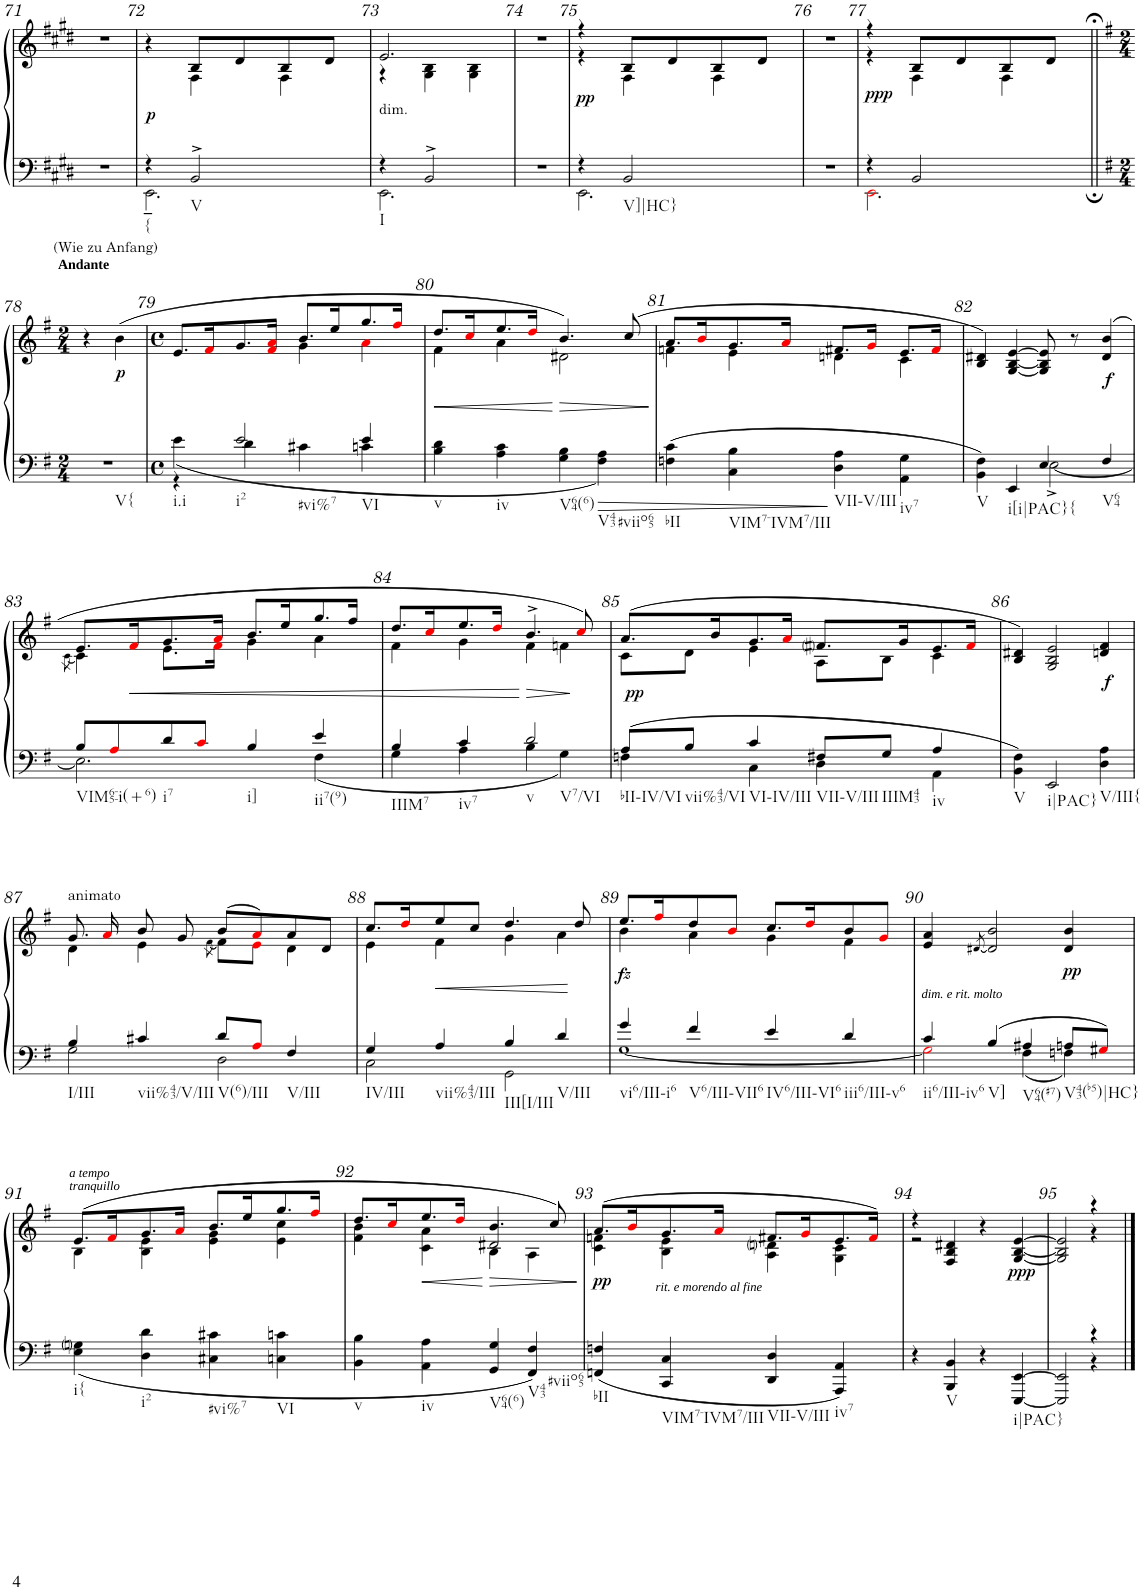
**kern	**kern	**dynam
*part1	*part1	*part1
*staff2	*staff1	*staff1/2
*I"Midi_1	*	*
!!LO:PB:g=z
*clefG2	*clefG2	*
*k[f#c#g#d#]	*k[f#c#g#d#]	*
*E:	*E:	*
*M3/4	*M3/4	*
=71	=71	=71
2.r	2.r	.
=72	=72	=72
*^	*^	*
!LO:TX:b:t=V	!	!	!	!
!	!	!	!	!LO:DY:a=2
4r	2.EE~\	4r	4ryy	p
!LO:TX:b:t={	!	!	!	!
2BB^/	.	8B/L	4F#\	.
.	.	8d#/	.	.
.	.	8B/	4F#\	.
.	.	8d#/J	.	.
=73	=73	=73	=73	=73
!	!	!LO:TX:b:t=dim.	!	!
!LO:TX:b:t=I	!	!	!	!
4r	2.EE\	2.e/	4r	.
2BB^/	.	.	4G#\ 4B\	.
.	.	.	4G#\ 4B\	.
*v	*v	*	*	*
*	*v	*v	*
=74	=74	=74
2.r	2.r	.
=75	=75	=75
*^	*^	*
!	!	!	!	!LO:DY:b
4r	2.EE\	4r	4r	pp
!LO:TX:b:t=V]|HC}	!	!	!	!
2BB/	.	8B/L	4F#\	.
.	.	8d#/	.	.
.	.	8B/	4F#\	.
.	.	8d#/J	.	.
*v	*v	*	*	*
*	*v	*v	*
=76	=76	=76
2.r	2.r	.
=77	=77	=77
*^	*^	*
!	!	!	!	!LO:DY:b
4r	2.EEi\	4r	4r	ppp
2BB/	.	8B/L	4F#\	.
.	.	8d#/	.	.
.	.	8B/	4F#\	.
.	.	8d#/J	.	.
*v	*v	*	*	*
*	*v	*v	*
!!LO:LB:g=z
=78||	=78||	=78||
*k[f#]	*k[f#]	*
*M2/4	*M2/4	*
!	!LO:TX:a:B:t=Andante	!
!LO:TX:b:t=V{	!	!
2r	4r	.
!	!LO:TX:a:t=(Wie zu Anfang)	!
!	!	!LO:DY:b
.	(4b\	p
=79	=79	=79
*M4/4	*M4/4	*
*met(c)	*met(c)	*
*^	*^	*
!LO:TX:b:t=i.i	!	!	!	!
4e\	4r	8.e/L	2ryy	.
.	.	16f#i/K	.	.
!LO:TX:b:t=i2	!	!	!	!
!LO:TX:b:t=#vi%7	!	!	!	!
2e/	4d\	8.g/	.	.
.	.	16f#i/ 16ai/Jk	.	.
.	4c#X\	8.b/L	4g\	.
.	.	16ee/K	.	.
!LO:TX:b:t=VI	!	!	!	!
4e/	4cn\	8.gg/	4ai\	.
.	.	16ff#i/Jk	.	.
*v	*v	*	*	*
=80	=80	=80	=80
!LO:TX:b:t=v	!	!	!
!	!	!	!LO:HP:b
4B\ 4d\	8.dd/L	4f#\	<
.	16cci/K	.	.
!LO:TX:b:t=iv	!	!	!
4A\ 4c\	8.ee/	4a\	.
.	16ddi/Jk	.	.
!LO:TX:b:t=V64(6)	!	!	!
!	!	!	!LO:HP:n=1:b
4G\ 4B\	4.b/)	2d#X\	[ >
!LO:TX:b:t=V43	!	!	!
!LO:TX:b:t=#viio65	!	!	!
4F#\ 4A\	.	.	.
.	(8cc/	.	.
*	*v	*v	*
.	.	]
=81	=81	=81
*	*^	*
!LO:TX:b:t=bII	!	!	!
4Fn\ 4c\	8.a/L	4fn\	.
.	16bi/K	.	.
!LO:TX:b:t=VIM7-IVM7/III	!	!	!
4C\ 4B\	8.g/	4e\	.
.	16ai/Jk	.	.
!LO:TX:b:t=VII-V/III	!	!	!
4D\ 4A\	8.f#X/L	4dn\	.
.	16gi/Jk	.	.
!LO:TX:b:t=iv7	!	!	!
4AA\ 4G\	8.e/L	4c\	.
.	16f#i/Jk	.	.
*	*v	*v	*
=82	=82	=82
*^	*	*
!LO:TX:b:t=V	!	!	!
4BB\ 4F#\	2ryy	4B/ 4d#X/)	.
!LO:TX:b:t=i[i|PAC}{	!	!	!
4EE/	.	[4G/ [4B/ [4e/	.
4E/	[2E^\	8G/] 8B/] 8e/]	.
.	.	8r	.
!LO:TX:b:t=V64	!	!	!
!	!	!	!LO:DY:b
4F#/	.	(4d#/ 4b/	f
!!LO:LB:g=z
=83	=83	=83	=83
*	*	*^	*
.	.	.	[8qc\	.
!LO:TX:b:t=VIM65-i(+6)	!	!	!	!
8B/L	2.E\]	8.e/L	4c\]	.
8Ai/	.	.	.	.
!	!	!	!	!LO:HP:b
.	.	16f#i/K	.	<
!LO:TX:b:t=i7	!	!	!	!
8d/	.	8.g/	8.e\L	.
8ci/J	.	.	.	.
.	.	16ai/Jk	16f#i\Jk	.
!LO:TX:b:t=i]	!	!	!	!
4B/	.	8.b/L	4g\	.
.	.	16ee/K	.	.
!LO:TX:b:t=ii7(9)	!	!	!	!
4e/	4F#\	8.gg/	4a\	.
.	.	16ff#/Jk	.	.
=84	=84	=84	=84	=84
!LO:TX:b:t=IIIM7	!	!	!	!
4B/	4G\	8.dd/L	4f#\	.
.	.	16cci/K	.	.
!LO:TX:b:t=iv7	!	!	!	!
4c/	4A\	8.ee/	4g\	.
.	.	16ddi/Jk	.	.
!LO:TX:b:t=v	!	!	!	!
!LO:TX:b:t=V7/VI	!	!	!	!
!	!	!	!	!LO:HP:n=1:b
2d/	4B\	4.b^/	4f#\	[ >
.	4G\	.	4fn\	.
.	.	8cci/)	.	]
=85	=85	=85	=85	=85
!LO:TX:b:t=bII-IV/VI	!	!	!	!
!	!	!	!	!LO:DY:b
8A/L	4Fn\	(8.a/L	8c\L	pp
!LO:TX:b:t=vii%43/VI	!	!	!	!
8B/J	.	.	8d\J	.
.	.	16b/K	.	.
!LO:TX:b:t=VI-IV/III	!	!	!	!
4c/	4C\	8.g/	4e\	.
.	.	16ai/Jk	.	.
!LO:TX:b:t=VII-V/III	!	!	!	!
8F#X/L	4D\	8.f#j/L	8A\L	.
!LO:TX:b:t=IIIM43	!	!	!	!
8G/J	.	.	8B\J	.
.	.	16g/K	.	.
!LO:TX:b:t=iv	!	!	!	!
4A/	4AA\	8.e/	4c\	.
.	.	16f#i/Jk	.	.
*v	*v	*	*	*
*	*v	*v	*
=86	=86	=86
!LO:TX:b:t=V	!	!
4BB\ 4F#\	4B/ 4d#X/)	.
!LO:TX:b:t=i|PAC}	!	!
2EE/	2G/ 2B/ 2e/	.
!LO:TX:b:t=V/III{	!	!
!	!	!LO:DY:b
4D\ 4A\	4dn/ 4f#/	f
!!LO:LB:g=z
=87	=87	=87
*^	*^	*
!	!	!LO:TX:a:t=animato	!	!
!LO:TX:b:t=I/III	!	!	!	!
4B/	2G\	8.g/	4d\	.
.	.	16ai/	.	.
!LO:TX:b:t=vii%43/V/III	!	!	!	!
4c#X/	.	8b/	4e\	.
.	.	8g/	.	.
.	.	.	[8qf#\	.
!LO:TX:b:t=V(6)/III	!	!	!	!
8d/L	2D\	(>8b/L	8f#\L]	.
8Ai/J	.	8ai/)	8ei\J	.
!LO:TX:b:t=V/III	!	!	!	!
4F#/	.	8a/	4d\	.
.	.	8d/J	.	.
=88	=88	=88	=88	=88
!LO:TX:b:t=IV/III	!	!	!	!
4G/	2C\	8.cc/L	4e\	.
.	.	16ddi/K	.	.
!LO:TX:b:t=vii%43/III	!	!	!	!
!	!	!	!	!LO:HP:b
4A/	.	8ee/	4f#\	<
.	.	8cc/J	.	.
!LO:TX:b:t=III[I/III	!	!	!	!
4B/	2GG\	4.dd/	4g\	.
!LO:TX:b:t=V/III	!	!	!	!
4d/	.	.	4a\	.
.	.	8dd/	.	[
=89	=89	=89	=89	=89
!LO:TX:b:t=vi6/III-i6	!	!	!	!
!	!	!	!	!LO:DY:b
4g/	[1G	8.ee/L	4b\	fz
.	.	16ff#i/K	.	.
!LO:TX:b:t=V6/III-VII6	!	!	!	!
4f#/	.	8dd/	4a\	.
.	.	8bi/J	.	.
!LO:TX:b:t=IV6/III-VI6	!	!	!	!
4e/	.	8.cc/L	4g\	.
.	.	16ddi/K	.	.
!LO:TX:b:t=iii6/III-v6	!	!	!	!
4d/	.	8b/	4f#\	.
.	.	8gi/J	.	.
*	*	*v	*v	*
=90	=90	=90	=90
!LO:TX:a:i:t=dim. e rit. molto	!	!	!
!LO:TX:b:t=ii6/III-iv6	!	!	!
4c/	2Gi\]	4e/ 4a/	.
.	.	[8qd#X/	.
!LO:TX:b:t=V]	!	!	!
4B/	.	2d#/] 2b/	.
!LO:TX:b:t=V64(#7)	!	!	!
4A#X/	4F#\	.	.
!LO:TX:b:t=V43(b5)|HC}	!	!	!
!	!	!	!LO:DY:b
8An/L	4Fn\	4d#/ 4b/	pp
8G#Xi/J	.	.	.
*v	*v	*	*
!!LO:LB:g=z
=91	=91	=91
*	*^	*
!	!LO:TX:a:i:t=a tempo	!	!
!	!LO:TX:a:t=tranquillo	!	!
!LO:TX:b:t=i{	!	!	!
4E\ 4Gnj\	(>8.e/L	4B\	.
.	16f#i/K	.	.
!LO:TX:b:t=i2	!	!	!
4D\ 4d\	8.g/	4B\ 4e\	.
.	16ai/Jk	.	.
!LO:TX:b:t=#vi%7	!	!	!
4C#X\ 4c#X\	8.b/L	4e\ 4g\	.
.	16ee/K	.	.
!LO:TX:b:t=VI	!	!	!
4Cn\ 4cn\	8.gg/	4e\ 4cc\	.
.	16ff#i/Jk	.	.
=92	=92	=92	=92
*	*	*^	*
!LO:TX:b:t=v	!	!	!	!
4BB\ 4B\	8.dd/L	4f#\ 4b\	2ryy	.
.	16cci/K	.	.	.
!LO:TX:b:t=iv	!	!	!	!
!	!	!	!	!LO:HP:b
4AA\ 4A\	8.ee/	4c\ 4a\	.	<
.	16ddi/Jk	.	.	.
!LO:TX:b:t=V64(6)	!	!	!	!
!	!	!	!	!LO:HP:n=1:b
4GG/ 4G/	4.b/	4B\	2d#X/	[ >
!LO:TX:b:t=V43	!	!	!	!
!LO:TX:b:t=#viio65	!	!	!	!
4FF#/ 4F#/	.	4A\	.	.
.	8cc/)	.	.	.
*	*v	*v	*v	*
.	.	]
=93	=93	=93
*	*^	*
!LO:TX:b:t=bII	!	!	!
!	!	!	!LO:DY:b
4FFn/ 4Fn/	(>8.a/L	4c\ 4fn\	pp
.	16bi/K	.	.
!	!LO:TX:b:i:t=rit. e morendo al fine	!	!
!LO:TX:b:t=VIM7-IVM7/III	!	!	!
4CC/ 4C/	8.g/	4B\ 4e\	.
.	16ai/Jk	.	.
!LO:TX:b:t=VII-V/III	!	!	!
4DD/ 4D/	8.f#X/L	4A\ 4dnj\	.
.	16gi/K	.	.
!LO:TX:b:t=iv7	!	!	!
4AAA/ 4AA/	8.e/	4G\ 4c\	.
.	16f#i/Jk)	.	.
=94	=94	=94	=94
4r	4r	2r	.
!LO:TX:b:t=V	!	!	!
4BBB/ 4BB/	4F#/ 4B/ 4d#X/	.	.
4r	4r	2ryy	.
!LO:TX:b:t=i|PAC}	!	!	!
!	!	!	!LO:DY:b
[4EEE/ [4EE/	[4G/ [4B/ [4e/	.	ppp
=95	=95	=95	=95
*^	*	*	*
2EEE/] 2EE/]	2ryy	2G/] 2B/] 2e/]	2ryy	.
4r	4r	4r	4r	.
*v	*v	*	*	*
*	*v	*v	*
==	==	==
*-	*-	*-
